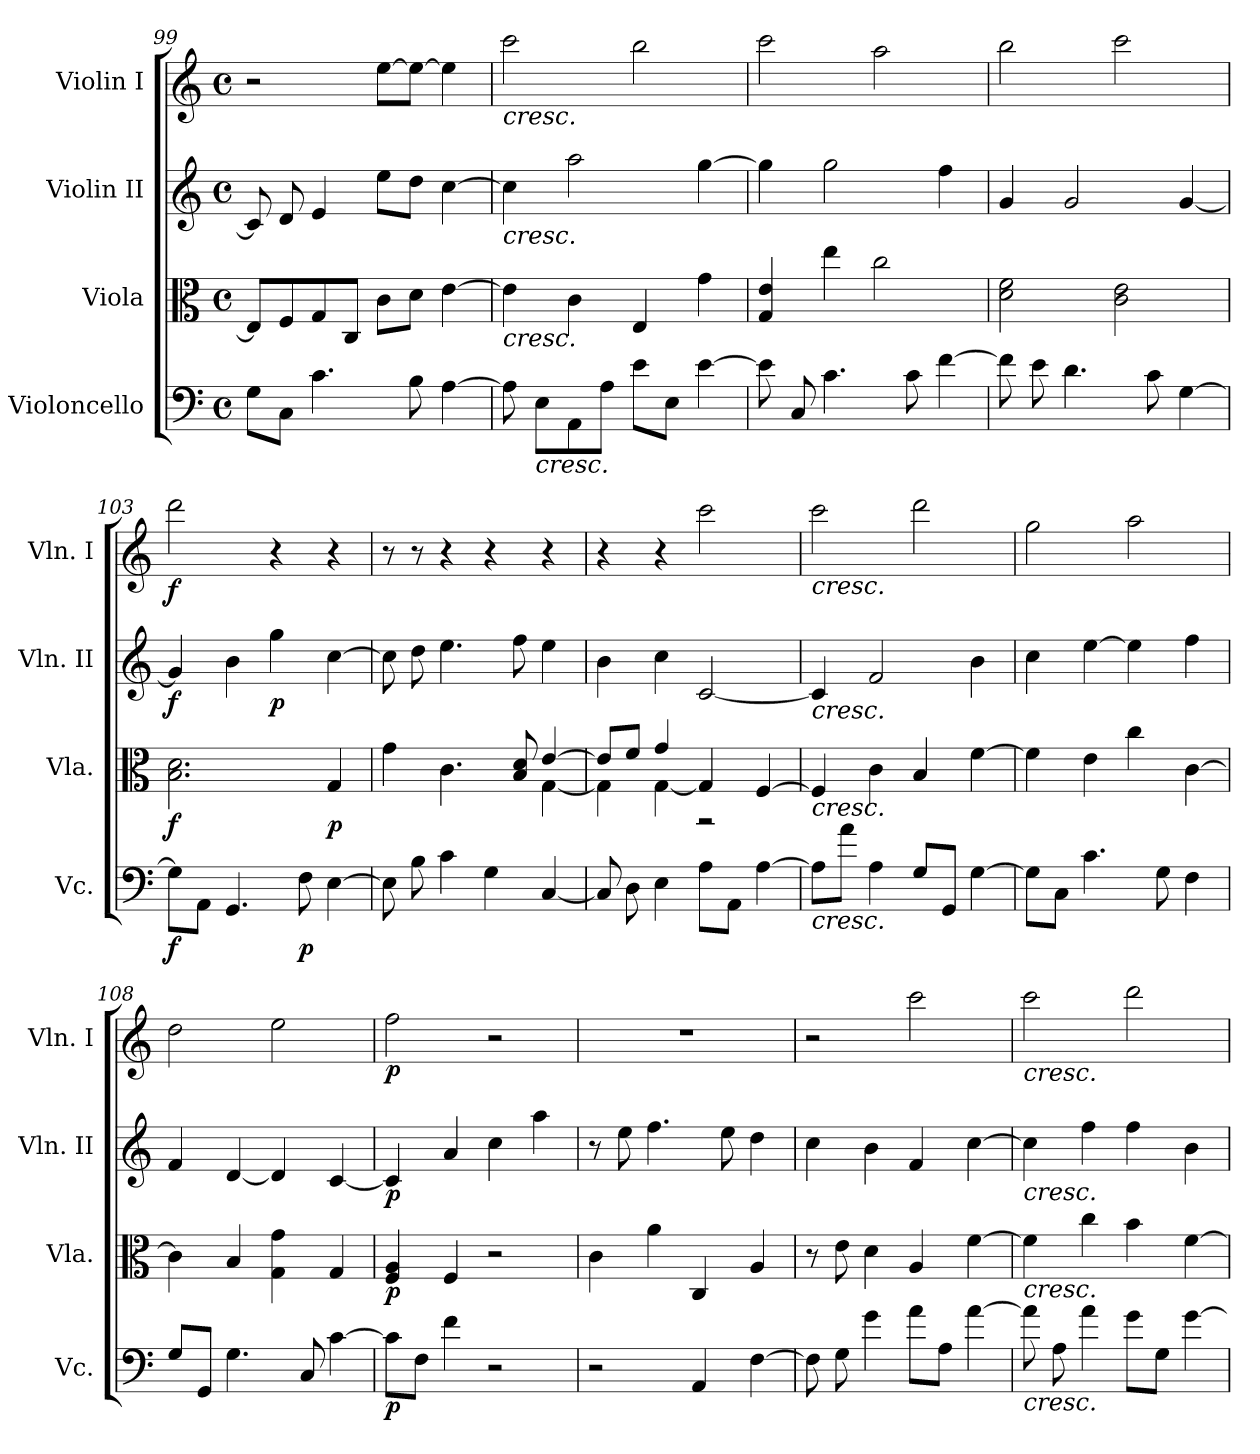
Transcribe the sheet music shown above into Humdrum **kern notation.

**kern	**dynam	**kern	**dynam	**kern	**dynam	**kern	**dynam
*part4	*part4	*part3	*part3	*part2	*part2	*part1	*part1
*staff4	*staff4	*staff3	*staff3	*staff2	*staff2	*staff1	*staff1
*I"Violoncello	*	*I"Viola	*	*I"Violin II	*	*I"Violin I	*
*I'Vc.	*	*I'Vla.	*	*I'Vln. II	*	*I'Vln. I	*
*clefF4	*	*clefC3	*	*clefG2	*	*clefG2	*
*k[]	*	*k[]	*	*k[]	*	*k[]	*
*M4/4	*	*M4/4	*	*M4/4	*	*M4/4	*
*met(c)	*	*met(c)	*	*met(c)	*	*met(c)	*
=99	=99	=99	=99	=99	=99	=99	=99
8G\L	.	8E/L]	.	8c/]	.	2r	.
8C\J	.	8F/	.	8d/	.	.	.
4.c\	.	8G/	.	4e/	.	.	.
.	.	8C/J	.	.	.	.	.
.	.	8c\L	.	8ee\L	.	[8ee\L	.
8B\	.	8d\J	.	8dd\J	.	8ee\J_	.
[4A\	.	[4e\	.	[4cc\	.	4ee\]	.
=100	=100	=100	=100	=100	=100	=100	=100
!	!	!	!	!	!	!LO:TX:b:i:t=cresc.	!
!	!	!	!	!LO:TX:b:i:t=cresc.	!	!	!
!	!	!LO:TX:b:i:t=cresc.	!	!	!	!	!
8A\]	.	4e\]	.	4cc\]	.	2ccc\	.
!LO:TX:b:i:t=cresc.	!	!	!	!	!	!	!
8E\L	.	.	.	.	.	.	.
8AA\	.	4c\	.	2aa\	.	.	.
8A\J	.	.	.	.	.	.	.
8e\L	.	4E/	.	.	.	2bb\	.
8E\J	.	.	.	.	.	.	.
[4e\	.	4g\	.	[4gg\	.	.	.
=101	=101	=101	=101	=101	=101	=101	=101
8e\]	.	4G/ 4e/	.	4gg\]	.	2ccc\	.
8C/	.	.	.	.	.	.	.
4.c\	.	4ee\	.	2gg\	.	.	.
.	.	2cc\	.	.	.	2aa\	.
8c\	.	.	.	.	.	.	.
[4f\	.	.	.	4ff\	.	.	.
=102	=102	=102	=102	=102	=102	=102	=102
8f\]	.	2d\ 2f\	.	4g/	.	2bb\	.
8e\	.	.	.	.	.	.	.
4.d\	.	.	.	2g/	.	.	.
.	.	2c\ 2e\	.	.	.	2ccc\	.
8c\	.	.	.	.	.	.	.
[4G\	.	.	.	[4g/	.	.	.
=103	=103	=103	=103	=103	=103	=103	=103
!	!LO:DY:b	!	!LO:DY:b	!	!LO:DY:b	!	!LO:DY:b
8G\L]	f	2.B\ 2.d\	f	4g/]	f	2ddd\	f
8AA\J	.	.	.	.	.	.	.
4.GG/	.	.	.	4b\	.	.	.
!	!	!	!	!	!LO:DY:b	!	!
.	.	.	.	4gg\	p	4r	.
!	!LO:DY:b	!	!	!	!	!	!
8F\	p	.	.	.	.	.	.
!	!	!	!LO:DY:b	!	!	!	!
[4E\	.	4G/	p	[4cc\	.	4r	.
=104	=104	=104	=104	=104	=104	=104	=104
*	*	*^	*	*	*	*	*
8E\]	.	4g\	2.ryy	.	8cc\]	.	8r	.
8B\	.	.	.	.	8dd\	.	8r	.
4c\	.	4.c\	.	.	4.ee\	.	4r	.
4G\	.	.	.	.	.	.	4r	.
.	.	8B/ 8d/	.	.	8ff\	.	.	.
[4C/	.	[4e/	[4G\	.	4ee\	.	4r	.
=105	=105	=105	=105	=105	=105	=105	=105	=105
8C/]	.	8e/L]	4G\]	.	4b\	.	4r	.
8D\	.	8f/J	.	.	.	.	.	.
4E\	.	4g/	[4G\	.	4cc\	.	4r	.
8A\L	.	4G/]	2r	.	[2c/	.	2ccc\	.
8AA\J	.	.	.	.	.	.	.	.
[4A\	.	[4F/	.	.	.	.	.	.
*	*	*v	*v	*	*	*	*	*
=106	=106	=106	=106	=106	=106	=106	=106
!	!	!	!	!	!	!LO:TX:b:i:t=cresc.	!
!	!	!	!	!LO:TX:b:i:t=cresc.	!	!	!
!	!	!LO:TX:b:i:t=cresc.	!	!	!	!	!
!LO:TX:b:i:t=cresc.	!	!	!	!	!	!	!
8A\L]	.	4F/]	.	4c/]	.	2ccc\	.
8a\J	.	.	.	.	.	.	.
4A\	.	4c\	.	2f/	.	.	.
8G/L	.	4B/	.	.	.	2ddd\	.
8GG/J	.	.	.	.	.	.	.
[4G\	.	[4f\	.	4b\	.	.	.
=107	=107	=107	=107	=107	=107	=107	=107
8G\L]	.	4f\]	.	4cc\	.	2gg\	.
8C\J	.	.	.	.	.	.	.
4.c\	.	4e\	.	[4ee\	.	.	.
.	.	4cc\	.	4ee\]	.	2aa\	.
8G\	.	.	.	.	.	.	.
4F\	.	[4c\	.	4ff\	.	.	.
=108	=108	=108	=108	=108	=108	=108	=108
8G/L	.	4c\]	.	4f/	.	2dd\	.
8GG/J	.	.	.	.	.	.	.
4.G\	.	4B/	.	[4d/	.	.	.
.	.	4G\ 4g\	.	4d/]	.	2ee\	.
8C/	.	.	.	.	.	.	.
[4c\	.	4G/	.	[4c/	.	.	.
=109	=109	=109	=109	=109	=109	=109	=109
!	!LO:DY:b	!	!LO:DY:b	!	!LO:DY:b	!	!LO:DY:b
8c\L]	p	4F/ 4A/	p	4c/]	p	2ff\	p
8F\J	.	.	.	.	.	.	.
4f\	.	4F/	.	4a/	.	.	.
2r	.	2r	.	4cc\	.	2r	.
.	.	.	.	4aa\	.	.	.
=110	=110	=110	=110	=110	=110	=110	=110
2r	.	4c\	.	8r	.	1r	.
.	.	.	.	8ee\	.	.	.
.	.	4a\	.	4.ff\	.	.	.
4AA/	.	4C/	.	.	.	.	.
.	.	.	.	8ee\	.	.	.
[4F\	.	4A/	.	4dd\	.	.	.
=111	=111	=111	=111	=111	=111	=111	=111
8F\]	.	8r	.	4cc\	.	2r	.
8G\	.	8e\	.	.	.	.	.
4g\	.	4d\	.	4b\	.	.	.
8a\L	.	4A/	.	4f/	.	2ccc\	.
8A\J	.	.	.	.	.	.	.
[4a\	.	[4f\	.	[4cc\	.	.	.
=112	=112	=112	=112	=112	=112	=112	=112
!	!	!	!	!	!	!LO:TX:b:i:t=cresc.	!
!	!	!	!	!LO:TX:b:i:t=cresc.	!	!	!
!	!	!LO:TX:b:i:t=cresc.	!	!	!	!	!
!LO:TX:b:i:t=cresc.	!	!	!	!	!	!	!
8a\]	.	4f\]	.	4cc\]	.	2ccc\	.
8A\	.	.	.	.	.	.	.
4a\	.	4cc\	.	4ff\	.	.	.
8g\L	.	4b\	.	4ff\	.	2ddd\	.
8G\J	.	.	.	.	.	.	.
[4g\	.	[4f\	.	4b\	.	.	.
=	=	=	=	=	=	=	=
*-	*-	*-	*-	*-	*-	*-	*-
